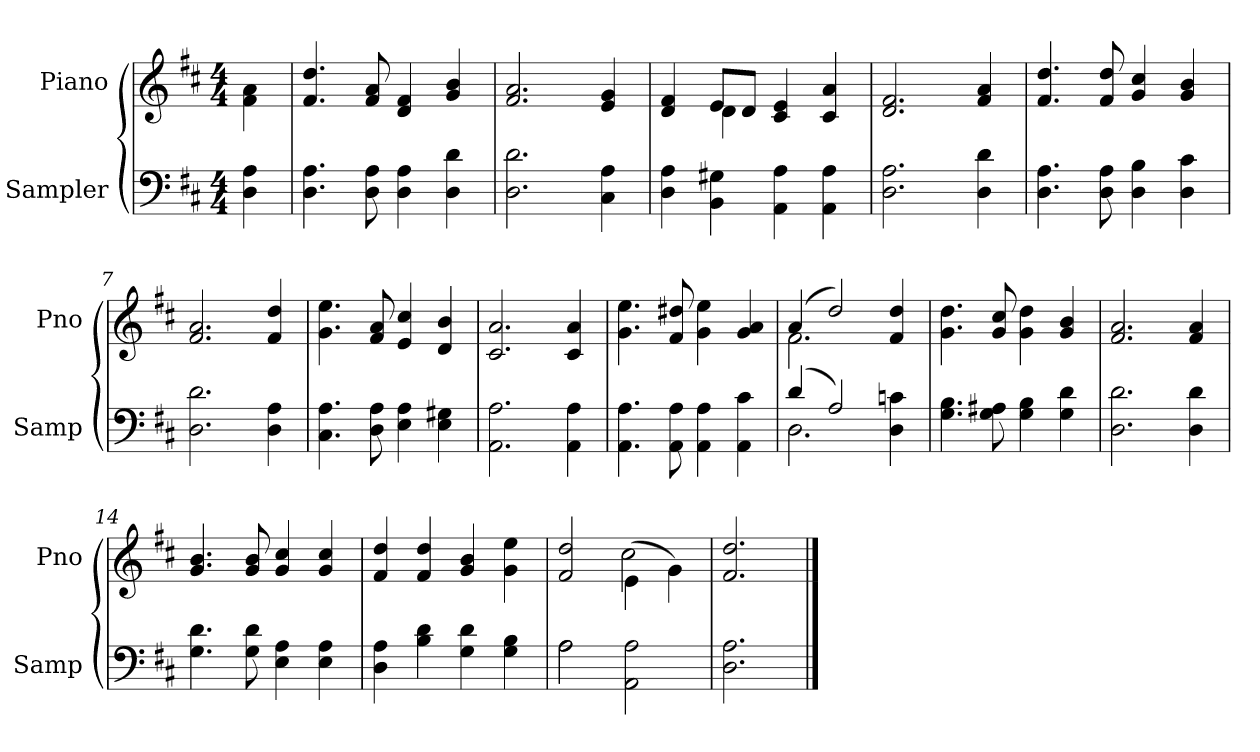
**kern	**kern
*part2	*part1
*staff2	*staff1
*I"Sampler	*I"Piano
*I'Samp	*I'Pno
*clefF4	*clefG2
*k[f#c#]	*k[f#c#]
*D:	*D:
*M4/4	*M4/4
=1	=1
4D 4A	4f#\ 4a\
=2	=2
4.D 4.A	4.f# 4.dd
8D 8A	8f# 8a
4D 4A	4d 4f#
4D 4d	4g 4b
=3	=3
2.D 2.d	2.f# 2.a
4C# 4A	4e 4g
=4	=4
*	*^
4D 4A	4d 4f#	4ryy
4BB 4G#X	8e/L	4d
.	8d/J	.
4AA 4A	4c# 4e	2ryy
4AA 4A	4c# 4a	.
*	*v	*v
=5	=5
2.D 2.A	2.d 2.f#
4D 4d	4f# 4a
=6	=6
4.D 4.A	4.f# 4.dd
8D 8A	8f# 8dd
4D 4B	4g 4cc#
4D 4c#	4g 4b
=7	=7
2.D 2.d	2.f# 2.a
4D 4A	4f# 4dd
=8	=8
4.C# 4.A	4.g 4.ee
8D 8A	8f# 8a
4E 4A	4e 4cc#
4E 4G#X	4d 4b
=9	=9
2.AA 2.A	2.c# 2.a
4AA 4A	4c# 4a
=10	=10
4.AA 4.A	4.g 4.ee
8AA 8A	8f# 8dd#X
4AA 4A	4g 4ee
4AA 4c#	4g 4a
=11	=11
*^	*^
(4d/	2.D	(4a/	2.f#
2A/)	.	2dd/)	.
4D 4cn	4ryy	4f# 4dd	4ryy
*v	*v	*	*
*	*v	*v
=12	=12
4.G 4.B	4.g 4.dd
8G 8A#X	8g 8cc#
4G 4B	4g 4dd
4G 4d	4g 4b
=13	=13
2.D 2.d	2.f# 2.a
4D 4d	4f# 4a
=14	=14
4.G 4.d	4.g 4.b
8G 8d	8g 8b
4E 4A	4g 4cc#
4E 4A	4g 4cc#
=15	=15
4D 4A	4f# 4dd
4B 4d	4f# 4dd
4G 4d	4g 4b
4G 4B	4g 4ee
=16	=16
*^	*^
2A\	2A	2f# 2dd	2ryy
2AA 2A	2ryy	(4e\	2cc#
.	.	4g\)	.
*v	*v	*	*
*	*v	*v
=17	=17
2.D 2.A	2.f# 2.dd
==	==
*-	*-
